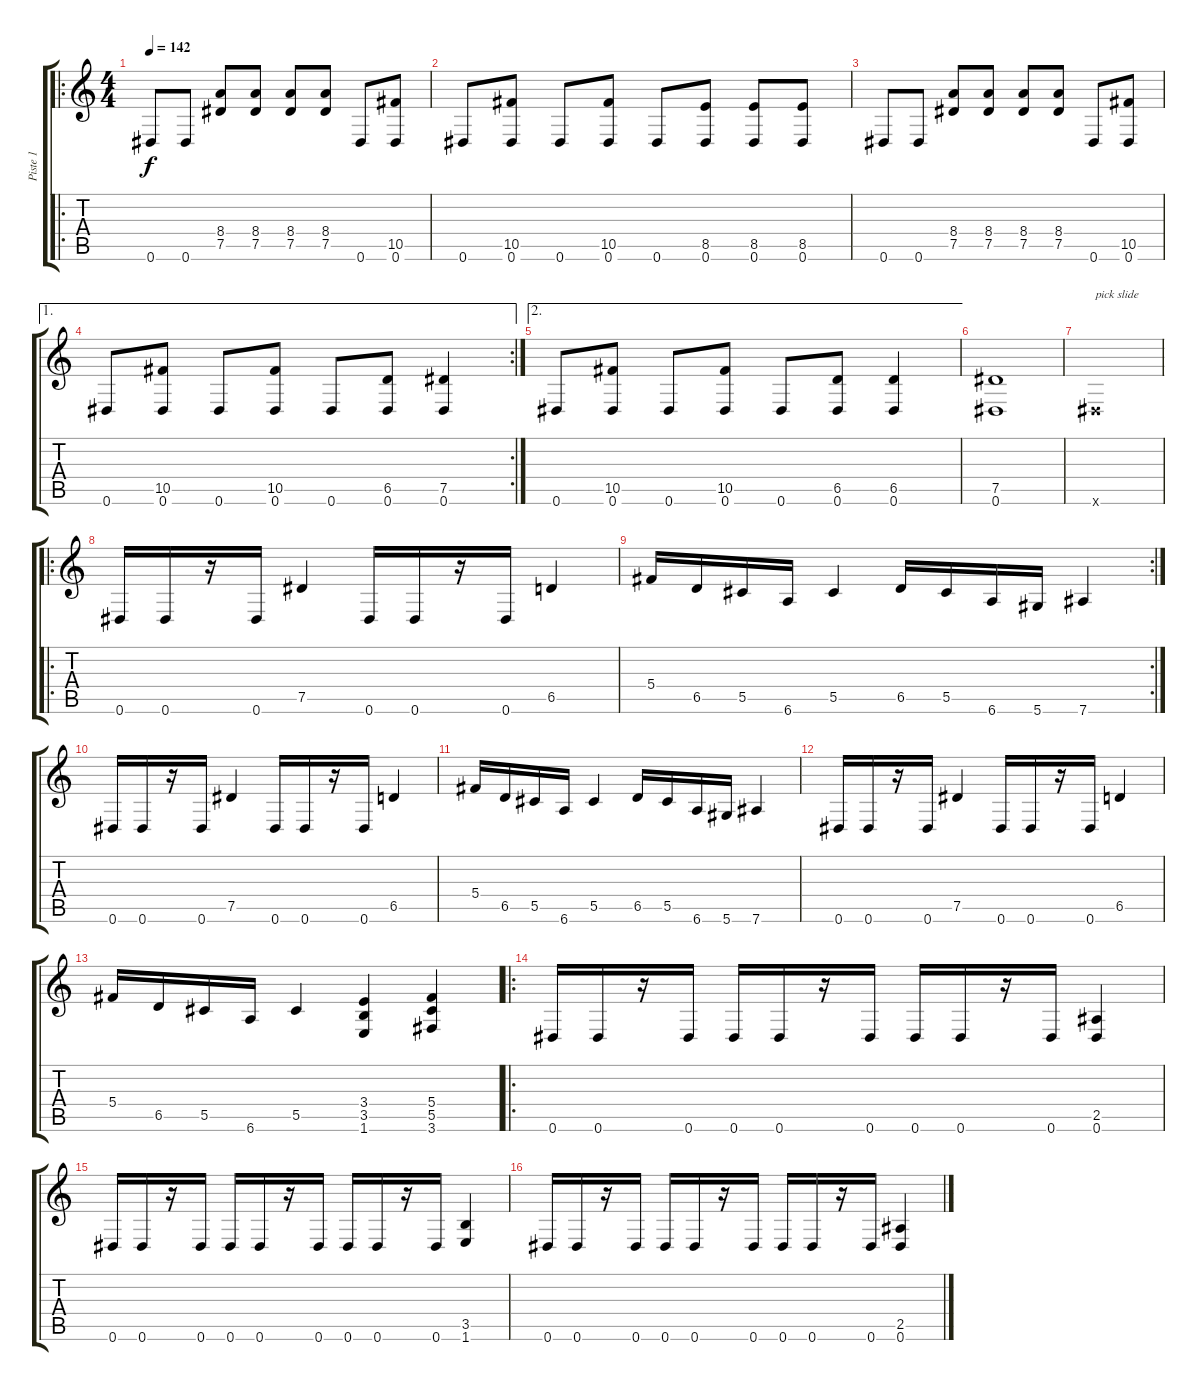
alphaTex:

\track ("Piste 1" "Piste 1") {instrument distortionguitar}
\staff {score tabs}
\tuning (Eb4 Bb3 Gb3 Db3 Ab2 Eb2) {hide}
\ro
\ts (4 4)
\tempo 142
\clef g2
\ks c
0.6.8{dy f instrument distortionguitar} 0.6.8 (8.4 7.5).8 (8.4 7.5).8 (8.4 7.5).8 (8.4 7.5).8 0.6.8 (10.5 0.6).8 |
0.6.8 (10.5 0.6).8 0.6.8 (10.5 0.6).8 0.6.8 (8.5 0.6).8 (8.5 0.6).8 (8.5 0.6).8 |
0.6.8 0.6.8 (8.4 7.5).8 (8.4 7.5).8 (8.4 7.5).8 (8.4 7.5).8 0.6.8 (10.5 0.6).8 |
\ae 1
\rc 2
0.6.8 (10.5 0.6).8 0.6.8 (10.5 0.6).8 0.6.8 (6.5 0.6).8 (7.5 0.6).4 |
\ae 2
0.6.8 (10.5 0.6).8 0.6.8 (10.5 0.6).8 0.6.8 (6.5 0.6).8 (6.5 0.6).4 |
(7.5 0.6).1 |
0.6{x}.1{txt "pick slide"} |
\ro
0.6.16 0.6.16 r.16 0.6.16 7.5.4 0.6.16 0.6.16 r.16 0.6.16 6.5.4 |
\rc 2
5.4.16 6.5.16 5.5.16 6.6.16 5.5.4 6.5.16 5.5.16 6.6.16 5.6.16 7.6.4 |
0.6.16 0.6.16 r.16 0.6.16 7.5.4 0.6.16 0.6.16 r.16 0.6.16 6.5.4 |
5.4.16 6.5.16 5.5.16 6.6.16 5.5.4 6.5.16 5.5.16 6.6.16 5.6.16 7.6.4 |
0.6.16 0.6.16 r.16 0.6.16 7.5.4 0.6.16 0.6.16 r.16 0.6.16 6.5.4 |
5.4.16 6.5.16 5.5.16 6.6.16 5.5.4 (3.4 3.5 1.6).4 (5.4 5.5 3.6).4 |
\ro
0.6.16 0.6.16 r.16 0.6.16 0.6.16 0.6.16 r.16 0.6.16 0.6.16 0.6.16 r.16 0.6.16 (2.5 0.6).4 |
0.6.16 0.6.16 r.16 0.6.16 0.6.16 0.6.16 r.16 0.6.16 0.6.16 0.6.16 r.16 0.6.16 (3.5 1.6).4 |
0.6.16 0.6.16 r.16 0.6.16 0.6.16 0.6.16 r.16 0.6.16 0.6.16 0.6.16 r.16 0.6.16 (2.5 0.6).4
